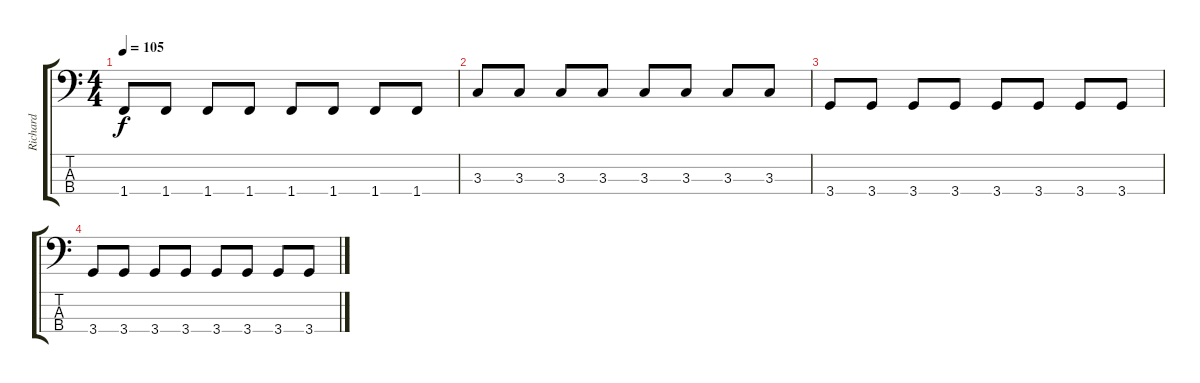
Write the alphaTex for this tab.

\track ("Richard" "Richard") {instrument electricbasspick}
\staff {score tabs}
\tuning (G2 D2 A1 E1) {hide}
\ts (4 4)
\tempo 105
\clef f4
\ks c
1.4.8{dy f} 1.4.8 1.4.8 1.4.8 1.4.8 1.4.8 1.4.8 1.4.8 |
3.3.8 3.3.8 3.3.8 3.3.8 3.3.8 3.3.8 3.3.8 3.3.8 |
3.4.8 3.4.8 3.4.8 3.4.8 3.4.8 3.4.8 3.4.8 3.4.8 |
3.4.8 3.4.8 3.4.8 3.4.8 3.4.8 3.4.8 3.4.8 3.4.8
